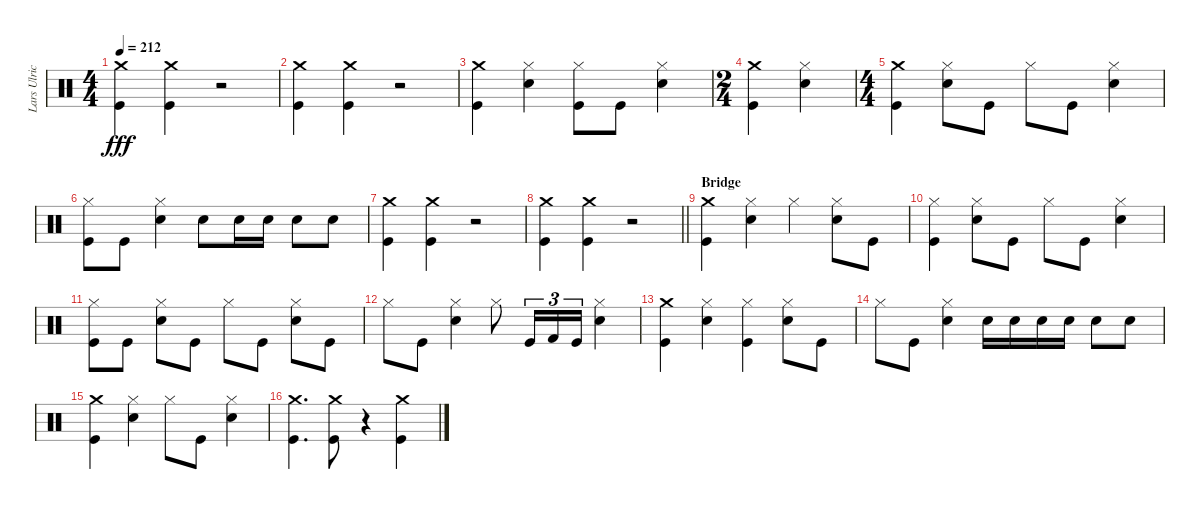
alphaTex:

\track ("Lars Ulrich" "Lars Ulric") {instrument percussion}
\staff {score}
\articulation defaults
\ts (4 4)
\tempo 212
\clef neutral
\ks c
("Kick (hit)" "Crash medium (hit)").4{dy fff} ("Kick (hit)" "Crash medium (hit)").4 r.2 |
("Kick (hit)" "Crash medium (hit)").4 ("Crash medium (hit)" "Kick (hit)").4 r.2 |
("Kick (hit)" "Crash medium (hit)").4 ("Snare (hit) 2" "Hi-Hat (closed)").4 ("Kick (hit)" "Hi-Hat (closed)").8 "Kick (hit)".8 ("Snare (hit) 2" "Hi-Hat (closed)").4 |
\ts (2 4)
("Crash medium (hit)" "Kick (hit)").4 ("Snare (hit) 2" "Hi-Hat (closed)").4 |
\ts (4 4)
("Kick (hit)" "Crash medium (hit)").4 ("Snare (hit) 2" "Hi-Hat (closed)").8 "Kick (hit)".8 "Hi-Hat (closed)".8 "Kick (hit)".8 ("Snare (hit) 2" "Hi-Hat (closed)").4 |
("Hi-Hat (closed)" "Kick (hit)").8 "Kick (hit)".8 ("Hi-Hat (closed)" "Snare (hit) 2").4 "Snare (hit) 2".8 "Snare (hit) 2".16 "Snare (hit) 2".16 "Snare (hit) 2".8 "Snare (hit) 2".8 |
("Kick (hit)" "Crash medium (hit)").4 ("Kick (hit)" "Crash medium (hit)").4 r.2 |
\barLineRight lightlight
("Crash medium (hit)" "Kick (hit)").4 ("Kick (hit)" "Crash medium (hit)").4 r.2 |
\section ("" "Bridge")
("Kick (hit)" "Crash medium (hit)").4 ("Snare (hit) 2" "Hi-Hat (closed)").4 "Hi-Hat (closed)".4 ("Snare (hit) 2" "Hi-Hat (closed)").8 "Kick (hit)".8 |
("Hi-Hat (closed)" "Kick (hit)").4 ("Hi-Hat (closed)" "Snare (hit) 2").8 "Kick (hit)".8 "Hi-Hat (closed)".8 "Kick (hit)".8 ("Snare (hit) 2" "Hi-Hat (closed)").4 |
("Hi-Hat (closed)" "Kick (hit)").8 "Kick (hit)".8 ("Snare (hit) 2" "Hi-Hat (closed)").8 "Kick (hit)".8 "Hi-Hat (closed)".8 "Kick (hit)".8 ("Snare (hit) 2" "Hi-Hat (closed)").8 "Kick (hit)".8 |
"Hi-Hat (closed)".8 "Kick (hit)".8 ("Snare (hit) 2" "Hi-Hat (closed)").4 "Hi-Hat (closed)".8 "Kick (hit)".16{tu (3 2)} "Kick (hit) 2".16{tu (3 2)} "Kick (hit)".16{tu (3 2)} ("Snare (hit) 2" "Hi-Hat (closed)").4 |
("Kick (hit)" "Crash medium (hit)").4 ("Hi-Hat (closed)" "Snare (hit) 2").4 ("Kick (hit)" "Hi-Hat (closed)").4 ("Snare (hit) 2" "Hi-Hat (closed)").8 "Kick (hit)".8 |
"Hi-Hat (closed)".8 "Kick (hit)".8 ("Snare (hit) 2" "Hi-Hat (closed)").4 "Snare (hit) 2".16 "Snare (hit) 2".16 "Snare (hit) 2".16 "Snare (hit) 2".16 "Snare (hit) 2".8 "Snare (hit) 2".8 |
("Kick (hit)" "Crash medium (hit)").4 ("Snare (hit) 2" "Hi-Hat (closed)").4 "Hi-Hat (closed)".8 "Kick (hit)".8 ("Snare (hit) 2" "Hi-Hat (closed)").4 |
("Kick (hit)" "Crash medium (hit)").4{d} ("Crash medium (hit)" "Kick (hit)").8 r.4 ("Kick (hit)" "Crash medium (hit)").4
